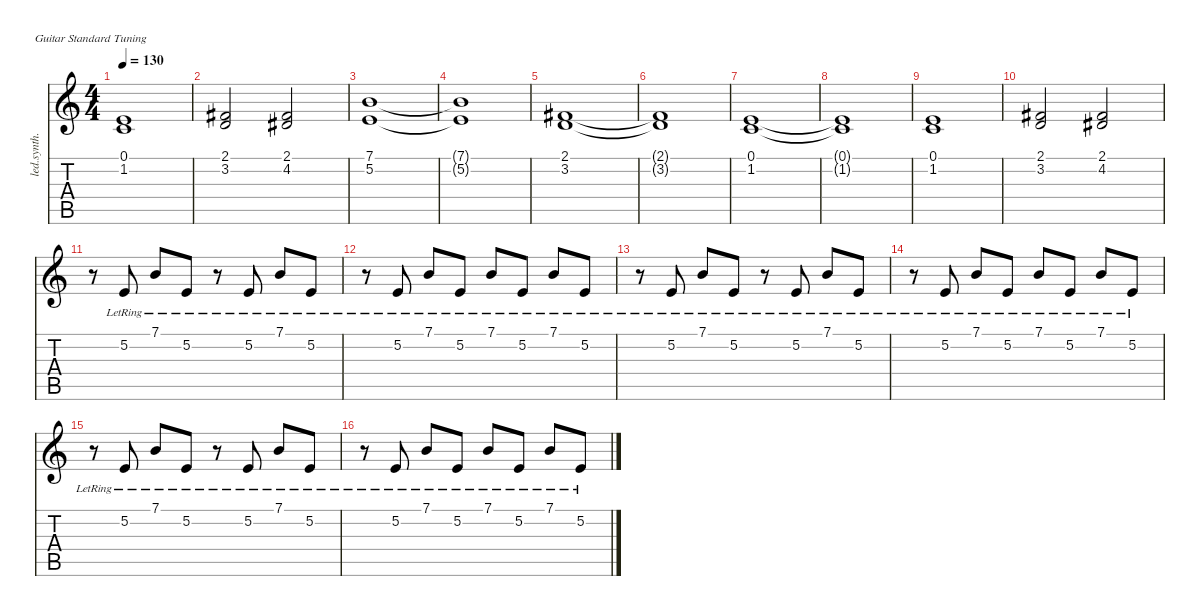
\defaultSystemsLayout 4
\hideDynamics
\bracketExtendMode nobrackets
\otherSystemsTrackNameOrientation horizontal
\track ("Track 1" "led.synth.") {instrument lead1square}
\staff {score tabs}
\tuning (E4 B3 G3 D3 A2 E2)
\ts (4 4)
\tempo 130
\clef g2
\ks c
(0.1 1.2).1{dy f} |
(2.1{acc #} 3.2).2 (2.1{acc #} 4.2{acc #}).2 |
(7.1 5.2).1 |
(7.1{t} 5.2{t}).1 |
(2.1{acc #} 3.2).1 |
(2.1{t acc #} 3.2{t}).1 |
(0.1 1.2).1 |
(0.1{t} 1.2{t}).1 |
(0.1 1.2).1 |
(2.1{acc #} 3.2).2 (2.1{acc #} 4.2{acc #}).2 |
r.8 5.2{lr}.8 7.1{lr}.8 5.2{lr}.8 r.8 5.2{lr}.8 7.1{lr}.8 5.2{lr}.8 |
r.8 5.2{lr}.8 7.1{lr}.8 5.2{lr}.8 7.1{lr}.8 5.2{lr}.8 7.1{lr}.8 5.2{lr}.8 |
r.8 5.2{lr}.8 7.1{lr}.8 5.2{lr}.8 r.8 5.2{lr}.8 7.1{lr}.8 5.2{lr}.8 |
r.8 5.2{lr}.8 7.1{lr}.8 5.2{lr}.8 7.1{lr}.8 5.2{lr}.8 7.1{lr}.8 5.2{lr}.8 |
r.8 5.2{lr}.8 7.1{lr}.8 5.2{lr}.8 r.8 5.2{lr}.8 7.1{lr}.8 5.2{lr}.8 |
r.8 5.2{lr}.8 7.1{lr}.8 5.2{lr}.8 7.1{lr}.8 5.2{lr}.8 7.1{lr}.8 5.2{lr}.8
